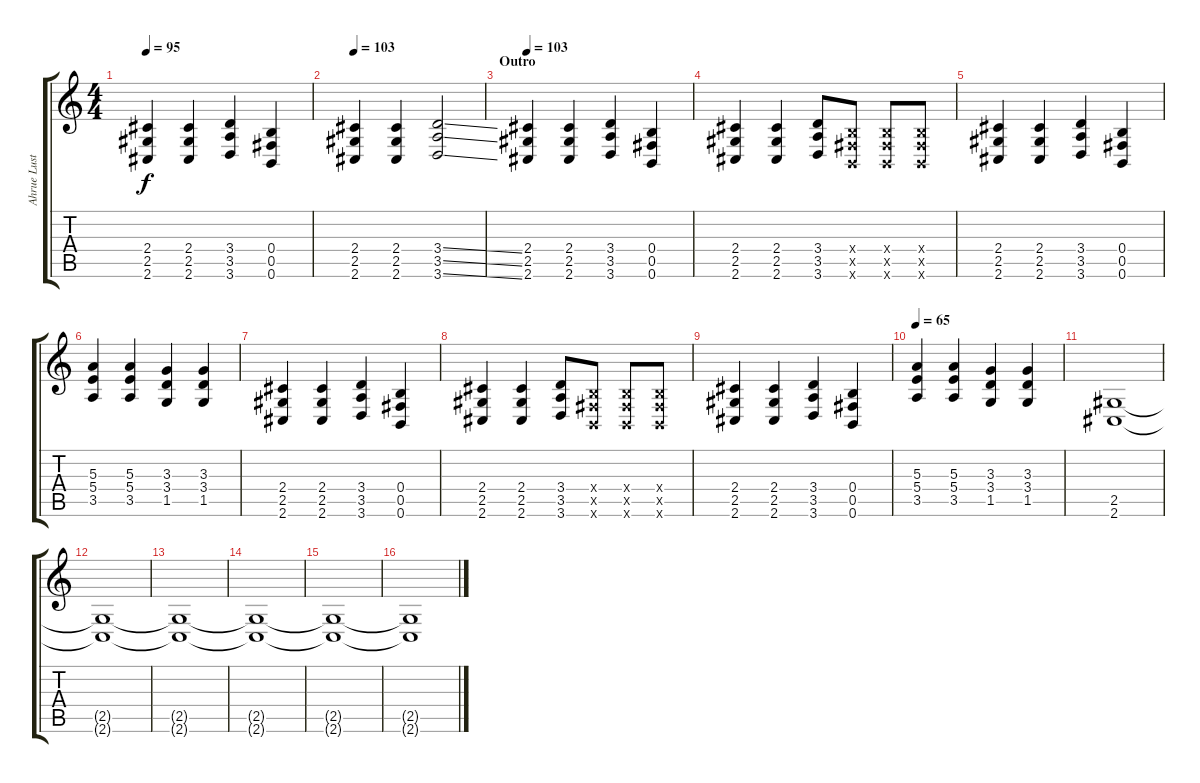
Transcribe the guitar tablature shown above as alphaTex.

\track ("Ahrue Luster - Guitar" "Ahrue Lust") {instrument electricguitarjazz}
\staff {score tabs}
\tuning (Db4 Ab3 E3 B2 Gb2 B1) {hide}
\ts (4 4)
\tempo 95
\clef g2
\ks c
(2.4 2.5 2.6).4{dy f} (2.4 2.5 2.6).4 (3.4 3.5 3.6).4 (0.4 0.5 0.6).4 |
\tempo 103
(2.4 2.5 2.6).4 (2.4 2.5 2.6).4 (3.4{ss} 3.5{ss} 3.6{ss}).2 |
\section ("" "Outro")
\tempo 103
(2.4 2.5 2.6).4{volume 12 balance 6 instrument distortionguitar} (2.4 2.5 2.6).4 (3.4 3.5 3.6).4 (0.4 0.5 0.6).4 |
(2.4 2.5 2.6).4 (2.4 2.5 2.6).4 (3.4 3.5 3.6).8 (0.4{x} 0.5{x} 0.6{x}).8 (0.4{x} 0.5{x} 0.6{x}).8 (0.4{x} 0.5{x} 0.6{x}).8 |
(2.4 2.5 2.6).4 (2.4 2.5 2.6).4 (3.4 3.5 3.6).4 (0.4 0.5 0.6).4 |
(5.3 5.4 3.5).4 (5.3 5.4 3.5).4 (3.3 3.4 1.5).4 (3.3 3.4 1.5).4 |
(2.4 2.5 2.6).4 (2.4 2.5 2.6).4 (3.4 3.5 3.6).4 (0.4 0.5 0.6).4 |
(2.4 2.5 2.6).4 (2.4 2.5 2.6).4 (3.4 3.5 3.6).8 (0.4{x} 0.5{x} 0.6{x}).8 (0.4{x} 0.5{x} 0.6{x}).8 (0.4{x} 0.5{x} 0.6{x}).8 |
(2.4 2.5 2.6).4 (2.4 2.5 2.6).4 (3.4 3.5 3.6).4 (0.4 0.5 0.6).4 |
\tempo 65
(5.3 5.4 3.5).4 (5.3 5.4 3.5).4 (3.3 3.4 1.5).4 (3.3 3.4 1.5).4 |
(2.5 2.6).1{volume 8 balance 6 instrument distortionguitar} |
(2.5{t} 2.6{t}).1 |
(2.5{t} 2.6{t}).1 |
(2.5{t} 2.6{t}).1{volume 4} |
(2.5{t} 2.6{t}).1 |
(2.5{t} 2.6{t}).1
